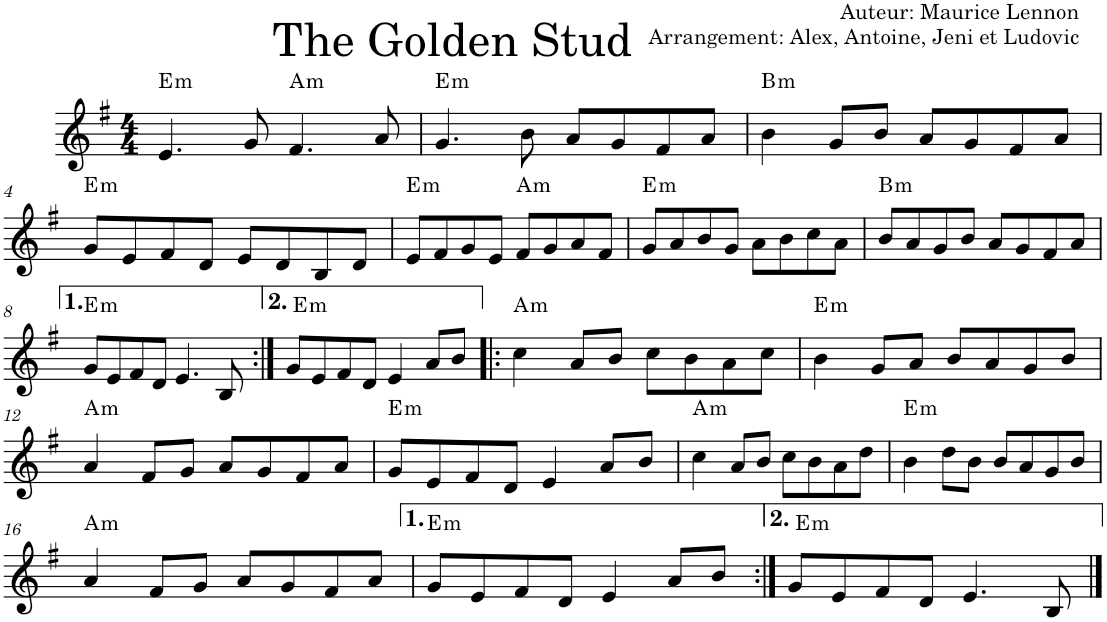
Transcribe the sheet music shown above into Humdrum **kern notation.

**kern	**harte
*part1	*part1
*staff1	*
*I"Violon	*
*I'Vln.	*
*clefG2	*
*k[f#]	*
*M4/4	*
=1	=1
!	!LO:H:kt=m
4.e/	E:min
8g/	.
!	!LO:H:kt=m
4.f#/	A:min
8a/	.
=2	=2
!	!LO:H:kt=m
4.g/	E:min
8b\	.
8a/L	.
8g/	.
8f#/	.
8a/J	.
=3	=3
!	!LO:H:kt=m
4b\	B:min
8g/L	.
8b/J	.
8a/L	.
8g/	.
8f#/	.
8a/J	.
!!LO:LB:g=z
=4	=4
!	!LO:H:kt=m
8g/L	E:min
8e/	.
8f#/	.
8d/J	.
8e/L	.
8d/	.
8B/	.
8d/J	.
=5	=5
!	!LO:H:kt=m
8e/L	E:min
8f#/	.
8g/	.
8e/J	.
!	!LO:H:kt=m
8f#/L	A:min
8g/	.
8a/	.
8f#/J	.
=6	=6
!	!LO:H:kt=m
8g/L	E:min
8a/	.
8b/	.
8g/J	.
8a\L	.
8b\	.
8cc\	.
8a\J	.
=7	=7
!	!LO:H:kt=m
8b/L	B:min
8a/	.
8g/	.
8b/J	.
8a/L	.
8g/	.
8f#/	.
8a/J	.
!!LO:LB:g=z
=8	=8
!	!LO:H:kt=m
8g/L	E:min
8e/	.
8f#/	.
8d/J	.
4.e/	.
8B/	.
=9:|!	=9:|!
!	!LO:H:kt=m
8g/L	E:min
8e/	.
8f#/	.
8d/J	.
4e/	.
8a/L	.
8b/J	.
=10!|:	=10!|:
!	!LO:H:kt=m
4cc\	A:min
8a/L	.
8b/J	.
8cc\L	.
8b\	.
8a\	.
8cc\J	.
=11	=11
!	!LO:H:kt=m
4b\	E:min
8g/L	.
8a/J	.
8b/L	.
8a/	.
8g/	.
8b/J	.
!!LO:LB:g=z
=12	=12
!	!LO:H:kt=m
4a/	A:min
8f#/L	.
8g/J	.
8a/L	.
8g/	.
8f#/	.
8a/J	.
=13	=13
!	!LO:H:kt=m
8g/L	E:min
8e/	.
8f#/	.
8d/J	.
4e/	.
8a/L	.
8b/J	.
=14	=14
!	!LO:H:kt=m
4cc\	A:min
8a/L	.
8b/J	.
8cc\L	.
8b\	.
8a\	.
8dd\J	.
=15	=15
!	!LO:H:kt=m
4b\	E:min
8dd\L	.
8b\J	.
8b/L	.
8a/	.
8g/	.
8b/J	.
!!LO:LB:g=z
=16	=16
!	!LO:H:kt=m
4a/	A:min
8f#/L	.
8g/J	.
8a/L	.
8g/	.
8f#/	.
8a/J	.
=17	=17
!	!LO:H:kt=m
8g/L	E:min
8e/	.
8f#/	.
8d/J	.
4e/	.
8a/L	.
8b/J	.
=18:|!	=18:|!
!	!LO:H:kt=m
8g/L	E:min
8e/	.
8f#/	.
8d/J	.
4.e/	.
8B/	.
==	==
*-	*-
